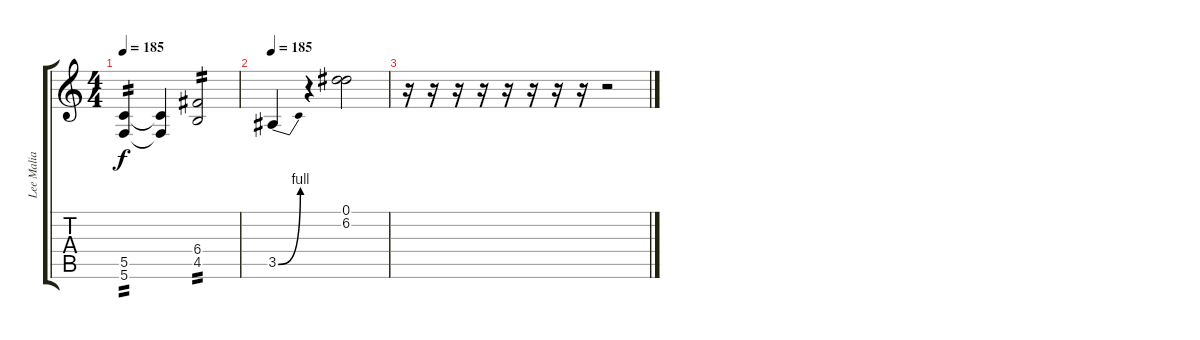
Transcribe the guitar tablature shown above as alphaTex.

\track ("Lee Malia" "Lee Malia") {instrument distortionguitar}
\staff {score tabs}
\tuning (D4 A3 F3 C3 G2 C2) {hide}
\ts (4 4)
\tempo 185
\clef g2
\ks c
(5.5 5.6).4{tp 2 dy f} (5.5{t} 5.6{t}).4 (6.4 4.5).2{tp 2} |
\tempo 185
3.5{be (bend 0 0 60 4)}.4 r.4 (0.1 6.2).2 |
r.16 r.16 r.16 r.16 r.16 r.16 r.16 r.16 r.2
